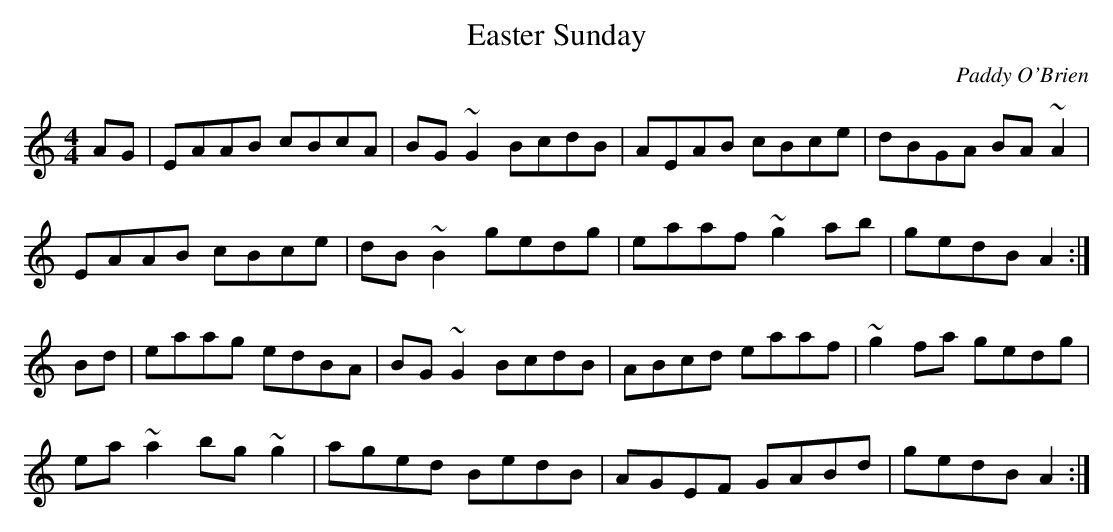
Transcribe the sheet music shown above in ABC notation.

X:1
T:Easter Sunday
M:4/4
L:1/8
C:Paddy O'Brien
K:Am
AG|EAAB cBcA|BG~G2 BcdB|AEAB cBce|dBGA BA~A2|
EAAB cBce|dB~B2 gedg|eaaf ~g2ab|gedB A2 :|
Bd|eaag edBA|BG~G2 BcdB|ABcd eaaf| ~g2fa gedg|
ea~a2 bg~g2|aged BedB|AGEF GABd|gedB A2 :|
